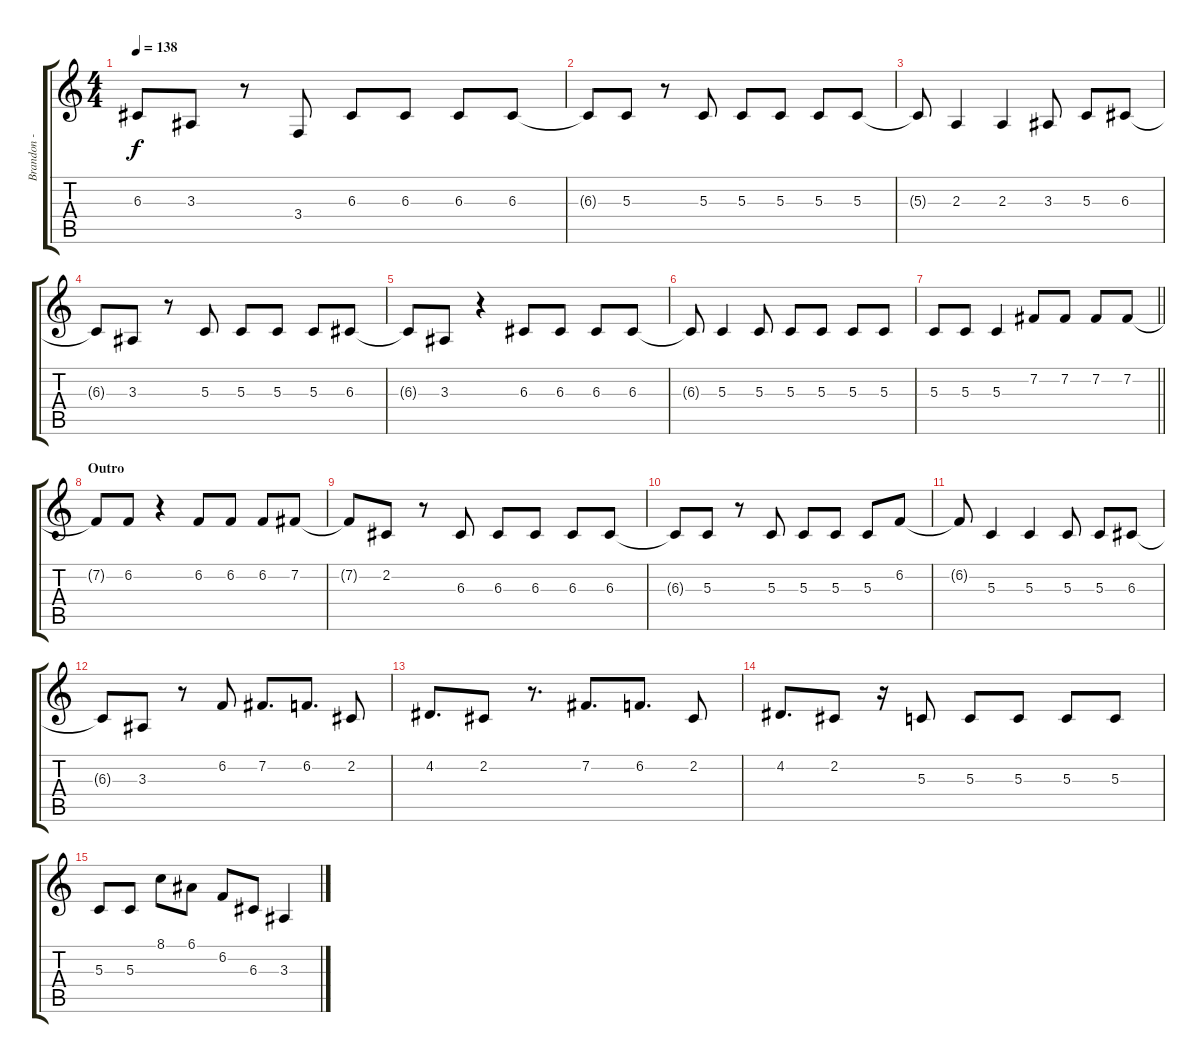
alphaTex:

\track ("Brandon - Lead Vocals" "Brandon - ") {mute instrument tenorsax}
\staff {score tabs}
\tuning (E4 B3 G3 D3 A2 E2) {hide}
\ts (4 4)
\tempo 138
\clef g2
\ks c
6.3{t}.8{dy f} 3.3.8 r.8 3.4.8 6.3.8 6.3.8 6.3.8 6.3.8 |
6.3{t}.8 5.3.8 r.8 5.3.8 5.3.8 5.3.8 5.3.8 5.3.8 |
5.3{t}.8 2.3.4 2.3.4 3.3.8 5.3.8 6.3.8 |
6.3{t}.8 3.3.8 r.8 5.3.8 5.3.8 5.3.8 5.3.8 6.3.8 |
6.3{t}.8 3.3.8 r.4 6.3.8 6.3.8 6.3.8 6.3.8 |
6.3{t}.8 5.3.4 5.3.8 5.3.8 5.3.8 5.3.8 5.3.8 |
\barLineRight lightlight
5.3.8 5.3.8 5.3.4 7.2.8 7.2.8 7.2.8 7.2.8 |
\section ("" "Outro")
7.2{t}.8 6.2.8 r.4 6.2.8 6.2.8 6.2.8 7.2.8 |
7.2{t}.8 2.2.8 r.8 6.3.8 6.3.8 6.3.8 6.3.8 6.3.8 |
6.3{t}.8 5.3.8 r.8 5.3.8 5.3.8 5.3.8 5.3.8 6.2.8 |
6.2{t}.8 5.3.4 5.3.4 5.3.8 5.3.8 6.3.8 |
6.3{t}.8 3.3.8 r.8 6.2.8 7.2.8{d} 6.2.8{d} 2.2.8 |
4.2.8{d} 2.2.8 r.8{d} 7.2.8{d} 6.2.8{d} 2.2.8 |
4.2.8{d} 2.2.8 r.16 5.3.8 5.3.8 5.3.8 5.3.8 5.3.8 |
5.3.8 5.3.8 8.1.8 6.1.8 6.2.8 6.3.8 3.3.4
